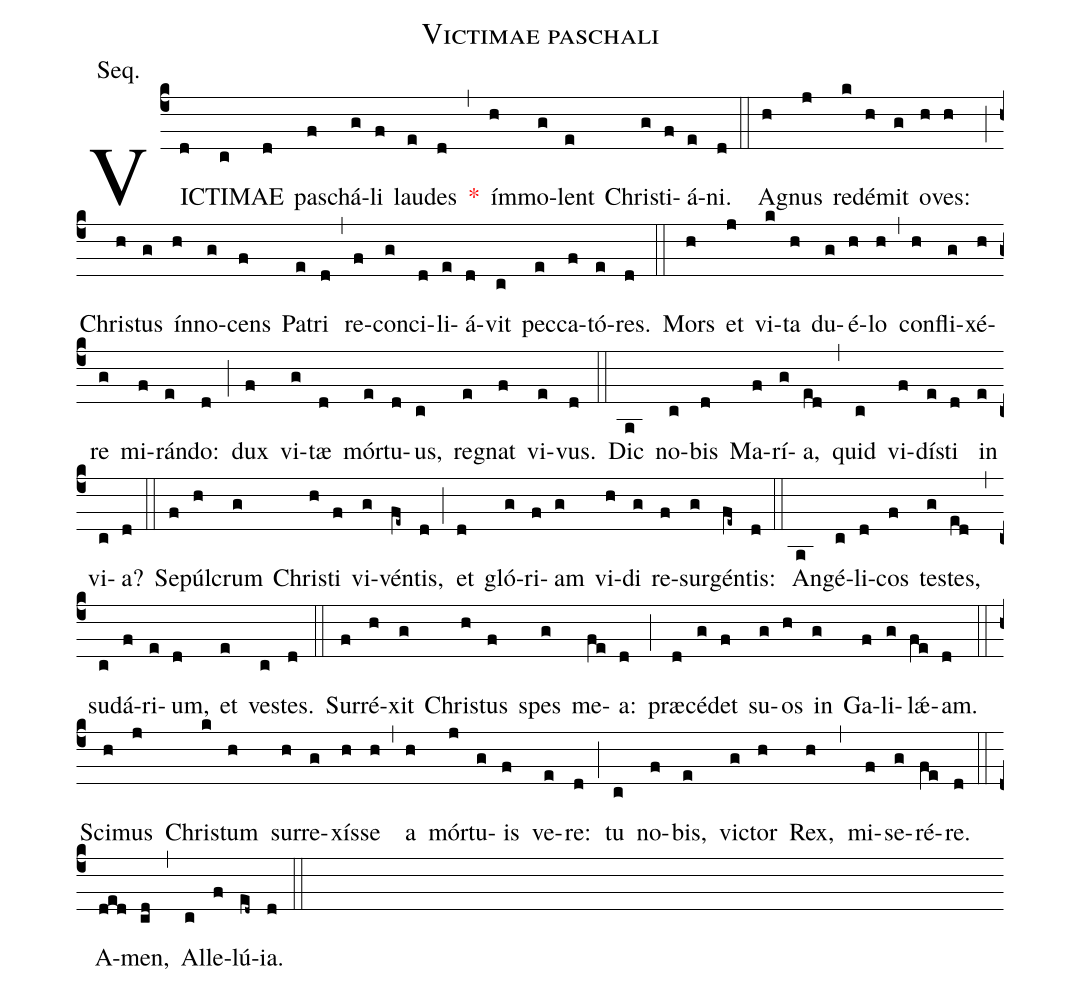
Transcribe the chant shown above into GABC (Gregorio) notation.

name:Victimae paschali;
annotation:Seq.;
mode:I.;
%%
(c4) VIC(d)TI(c)MAE(d) pa(f)schá(g)li(f) lau(e)des(d) <v>\red{*}</v>(,) ím(h)mo(g)lent(e) Chri(g)sti(f)á(e)ni.(d) (::) A(h)gnus(j) re(k)dé(h)mit(g) o(h)ves:(h) (;) Chris(h)tus(g) ín(h)no(g)cens(f) Pa(e)tri(d) (,) re(f)con(g)ci(d)li(e)á(d)vit(c) pec(e)ca(f)tó(e)res.(d) (::) Mors(h) et(j) vi(k)ta(h) du(g)é(h)lo(h) (,) con(h)fli(g)xé(h)re(g) mi(f)rán(e)do:(d) (;) dux(f) vi(g)tæ(d) mór(e)tu(d)us,(c) re(e)gnat(f) vi(e)vus.(d) (::) Dic(a) no(c)bis(d) Ma(f)rí(g)a,(ed) (,) quid(c) vi(f)dí(e)sti(d) in(e) vi(c)a?(d) (::) Se(f)púl(h)crum(g) Chris(h)ti(f) vi(g)vén(fe~)tis,(d) (;) et(d) gló(g)ri(f)am(g) vi(h)di(g) re(f)sur(g)gén(fe~)tis:(d) (::) An(a)gé(c)li(d)cos(f) tes(g)tes,(ed) (,) su(c)dá(f)ri(e)um,(d) et(e) ves(c)tes.(d) (::) Sur(f)ré(h)xit(g) Chris(h)tus(f) spes(g) me(fe)a:(d) (;) præ(d)cé(g)det(f) su(g)os(h) in(g) Ga(f)li(g)l<sp>'ae</sp>(fe)am.(d) (::) Sci(h)mus(j) Chris(k)tum(h) sur(h)re(g)xís(h)se(h) (,) a(h) mór(j)tu(g)is(f) ve(e)re:(d) (;) tu(c) no(f)bis,(e) vic(g)tor(h) Rex,(h) (,) mi(f)se(g)ré(fe)re.(d) (::) A(ded)men,(cd) (,) Al(c)le(f)lú(ed~)ia.(d) (::)
